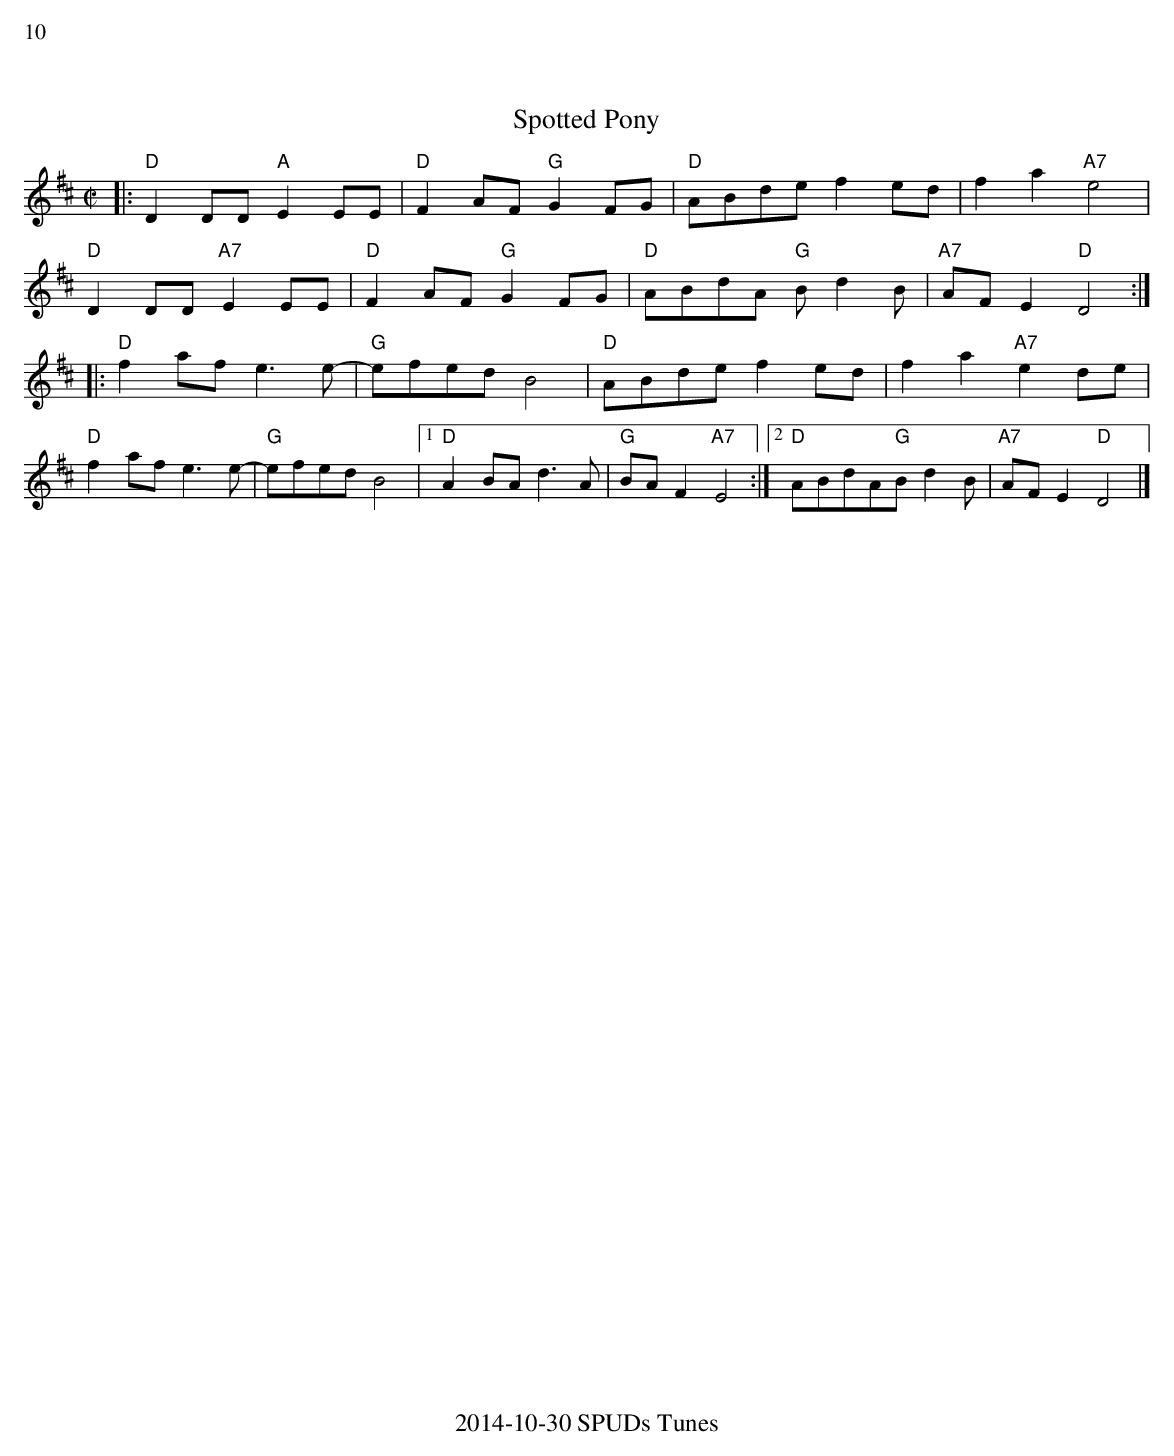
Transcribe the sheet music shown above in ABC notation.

X:1
%%text 10
T:Spotted Pony
M:C|
L:1/8
K: D
|: "D"D2DD "A"E2EE | "D"F2AF "G"G2FG | "D"ABde f2ed | f2a2 "A7"e4 |
"D"D2DD "A7"E2EE | "D"F2AF "G"G2FG | "D"ABdA "G"Bd2B | "A7"AFE2 "D"D4 :|
|: "D"f2af e3e- | "G"efed B4 | "D"ABde f2ed | f2a2 "A7"e2de |
"D"f2afe3e- | "G"efed B4 |[1"D"A2BAd3A | "G"BAF2 "A7"E4:|[2"D"ABdA"G"Bd2B|"A7"AFE2 "D"D4|]
